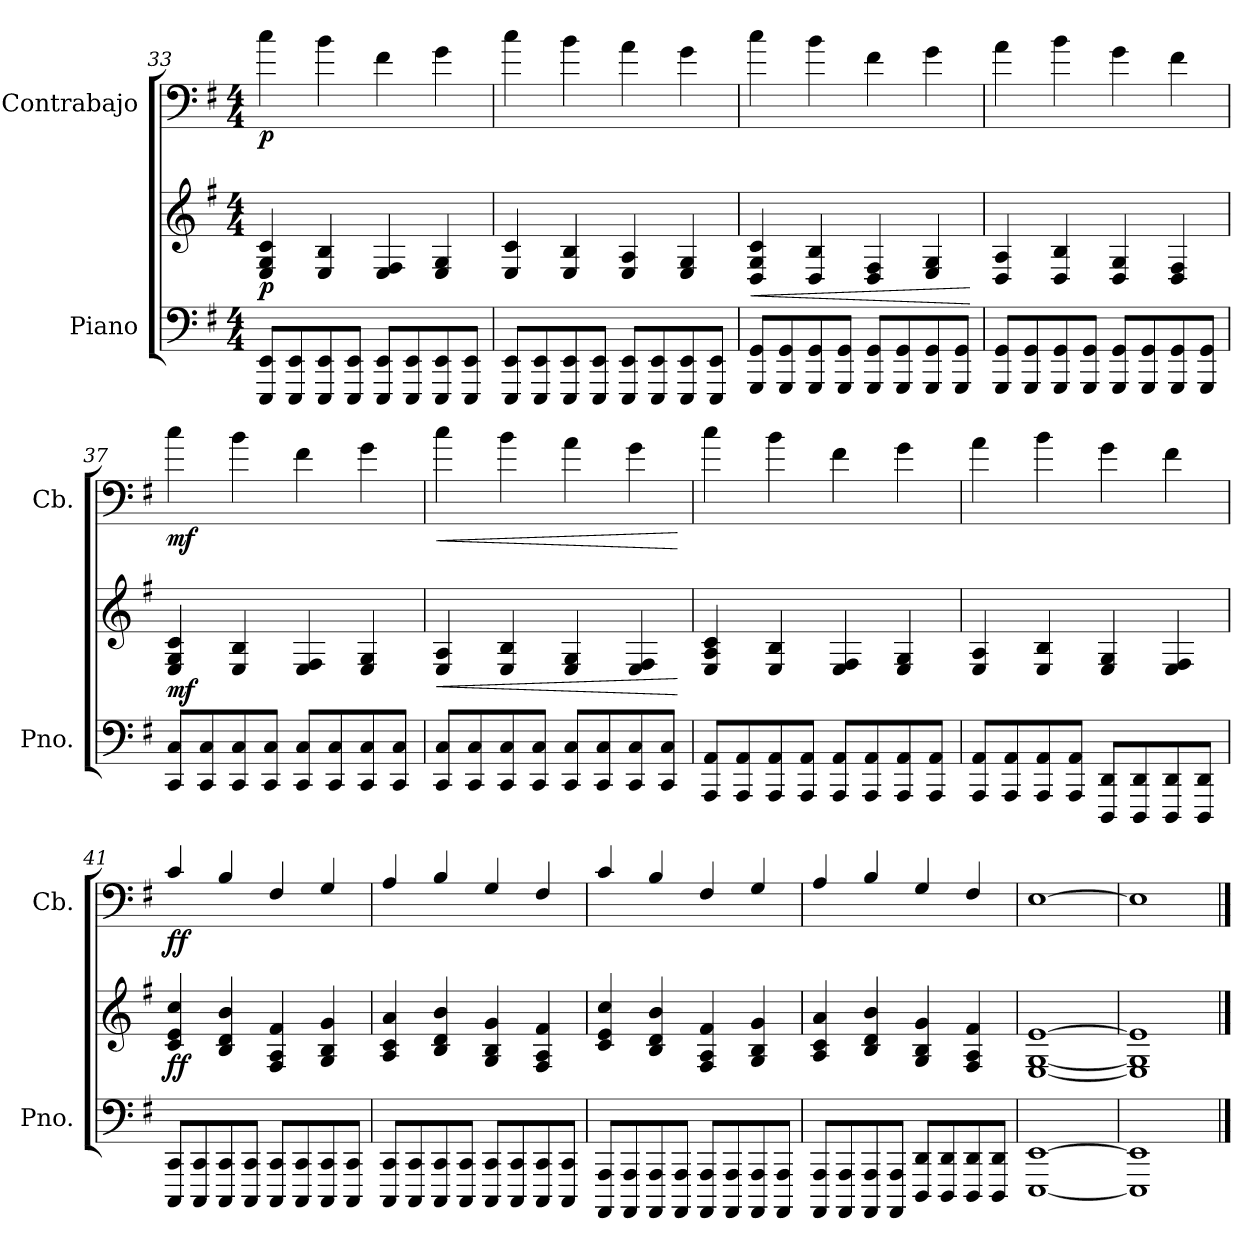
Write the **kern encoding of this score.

**kern	**kern	**dynam	**kern	**dynam
*part2	*part2	*part2	*part1	*part1
*staff3	*staff2	*staff2/3	*staff1	*staff1
*I"Piano	*	*	*I"Contrabajo	*
*I'Pno.	*	*	*I'Cb.	*
*clefF4	*clefG2	*	*clefF4	*
*	*	*	*ITrd7c12	*
*k[f#]	*k[f#]	*	*k[f#]	*
*M4/4	*M4/4	*	*M4/4	*
=33	=33	=33	=33	=33
!	!	!LO:DY:b	!	!LO:DY:b
8EEE/ 8EE/L	4E/ 4G/ 4c/	p	4c\	p
8EEE/ 8EE/	.	.	.	.
8EEE/ 8EE/	4E/ 4B/	.	4B\	.
8EEE/ 8EE/J	.	.	.	.
8EEE/ 8EE/L	4E/ 4F#/	.	4F#\	.
8EEE/ 8EE/	.	.	.	.
8EEE/ 8EE/	4E/ 4G/	.	4G\	.
8EEE/ 8EE/J	.	.	.	.
=34	=34	=34	=34	=34
8EEE/ 8EE/L	4E/ 4c/	.	4c\	.
8EEE/ 8EE/	.	.	.	.
8EEE/ 8EE/	4E/ 4B/	.	4B\	.
8EEE/ 8EE/J	.	.	.	.
8EEE/ 8EE/L	4E/ 4A/	.	4A\	.
8EEE/ 8EE/	.	.	.	.
8EEE/ 8EE/	4E/ 4G/	.	4G\	.
8EEE/ 8EE/J	.	.	.	.
=35	=35	=35	=35	=35
!	!	!LO:HP:b	!	!
8GGG/ 8GG/L	4D/ 4G/ 4c/	<	4c\	.
8GGG/ 8GG/	.	.	.	.
8GGG/ 8GG/	4D/ 4B/	.	4B\	.
8GGG/ 8GG/J	.	.	.	.
8GGG/ 8GG/L	4D/ 4F#/	.	4F#\	.
8GGG/ 8GG/	.	.	.	.
8GGG/ 8GG/	4E/ 4G/	.	4G\	.
8GGG/ 8GG/J	.	.	.	.
.	.	[	.	.
=36	=36	=36	=36	=36
8GGG/ 8GG/L	4D/ 4A/	.	4A\	.
8GGG/ 8GG/	.	.	.	.
8GGG/ 8GG/	4D/ 4B/	.	4B\	.
8GGG/ 8GG/J	.	.	.	.
8GGG/ 8GG/L	4D/ 4G/	.	4G\	.
8GGG/ 8GG/	.	.	.	.
8GGG/ 8GG/	4D/ 4F#/	.	4F#\	.
8GGG/ 8GG/J	.	.	.	.
=37	=37	=37	=37	=37
!	!	!LO:DY:b	!	!LO:DY:b
8CC/ 8C/L	4E/ 4G/ 4c/	mf	4c\	mf
8CC/ 8C/	.	.	.	.
8CC/ 8C/	4E/ 4B/	.	4B\	.
8CC/ 8C/J	.	.	.	.
8CC/ 8C/L	4E/ 4F#/	.	4F#\	.
8CC/ 8C/	.	.	.	.
8CC/ 8C/	4E/ 4G/	.	4G\	.
8CC/ 8C/J	.	.	.	.
=38	=38	=38	=38	=38
!	!	!LO:HP:b	!	!LO:HP:b
8CC/ 8C/L	4E/ 4A/	<	4c\	<
8CC/ 8C/	.	.	.	.
8CC/ 8C/	4E/ 4B/	.	4B\	.
8CC/ 8C/J	.	.	.	.
8CC/ 8C/L	4E/ 4G/	.	4A\	.
8CC/ 8C/	.	.	.	.
8CC/ 8C/	4E/ 4F#/	.	4G\	.
8CC/ 8C/J	.	.	.	.
.	.	[	.	[
!!LO:LB:g=z
=39	=39	=39	=39	=39
8AAA/ 8AA/L	4E/ 4A/ 4c/	.	4c\	.
8AAA/ 8AA/	.	.	.	.
8AAA/ 8AA/	4E/ 4B/	.	4B\	.
8AAA/ 8AA/J	.	.	.	.
8AAA/ 8AA/L	4E/ 4F#/	.	4F#\	.
8AAA/ 8AA/	.	.	.	.
8AAA/ 8AA/	4E/ 4G/	.	4G\	.
8AAA/ 8AA/J	.	.	.	.
=40	=40	=40	=40	=40
8AAA/ 8AA/L	4E/ 4A/	.	4A\	.
8AAA/ 8AA/	.	.	.	.
8AAA/ 8AA/	4E/ 4B/	.	4B\	.
8AAA/ 8AA/J	.	.	.	.
8DDD/ 8DD/L	4E/ 4G/	.	4G\	.
8DDD/ 8DD/	.	.	.	.
8DDD/ 8DD/	4E/ 4F#/	.	4F#\	.
8DDD/ 8DD/J	.	.	.	.
=41	=41	=41	=41	=41
!	!	!LO:DY:b	!	!LO:DY:b
8CCC/ 8CC/L	4c/ 4e/ 4cc/	ff	4C/	ff
8CCC/ 8CC/	.	.	.	.
8CCC/ 8CC/	4B/ 4d/ 4b/	.	4BB/	.
8CCC/ 8CC/J	.	.	.	.
8CCC/ 8CC/L	4F#/ 4A/ 4f#/	.	4FF#/	.
8CCC/ 8CC/	.	.	.	.
8CCC/ 8CC/	4G/ 4B/ 4g/	.	4GG/	.
8CCC/ 8CC/J	.	.	.	.
=42	=42	=42	=42	=42
8CCC/ 8CC/L	4A/ 4c/ 4a/	.	4AA/	.
8CCC/ 8CC/	.	.	.	.
8CCC/ 8CC/	4B/ 4d/ 4b/	.	4BB/	.
8CCC/ 8CC/J	.	.	.	.
8CCC/ 8CC/L	4G/ 4B/ 4g/	.	4GG/	.
8CCC/ 8CC/	.	.	.	.
8CCC/ 8CC/	4F#/ 4A/ 4f#/	.	4FF#/	.
8CCC/ 8CC/J	.	.	.	.
=43	=43	=43	=43	=43
8AAAA/ 8AAA/L	4c/ 4e/ 4cc/	.	4C/	.
8AAAA/ 8AAA/	.	.	.	.
8AAAA/ 8AAA/	4B/ 4d/ 4b/	.	4BB/	.
8AAAA/ 8AAA/J	.	.	.	.
8AAAA/ 8AAA/L	4F#/ 4A/ 4f#/	.	4FF#/	.
8AAAA/ 8AAA/	.	.	.	.
8AAAA/ 8AAA/	4G/ 4B/ 4g/	.	4GG/	.
8AAAA/ 8AAA/J	.	.	.	.
=44	=44	=44	=44	=44
8AAAA/ 8AAA/L	4A/ 4c/ 4a/	.	4AA/	.
8AAAA/ 8AAA/	.	.	.	.
8AAAA/ 8AAA/	4B/ 4d/ 4b/	.	4BB/	.
8AAAA/ 8AAA/J	.	.	.	.
8DDD/ 8DD/L	4G/ 4B/ 4g/	.	4GG/	.
8DDD/ 8DD/	.	.	.	.
8DDD/ 8DD/	4F#/ 4A/ 4f#/	.	4FF#/	.
8DDD/ 8DD/J	.	.	.	.
=45	=45	=45	=45	=45
[1EEE [1EE	[1E [1G [1e	.	[1EE	.
=46	=46	=46	=46	=46
1EEE] 1EE]	1E] 1G] 1e]	.	1EE]	.
==	==	==	==	==
*-	*-	*-	*-	*-
